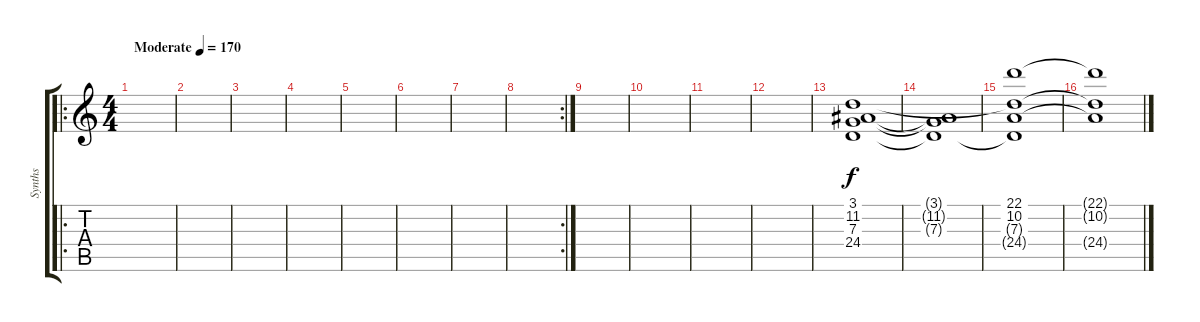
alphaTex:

\track ("Synths" "Synths") {instrument synthstrings1}
\staff {score tabs}
\tuning (E4 B3 G3 D3 A2 E2) {hide}
\ro
\ts (4 4)
\tempo (170 "Moderate")
\clef g2
\ks c
|
|
|
|
|
|
|
\rc 2
|
|
|
|
|
(3.1 11.2 7.3 24.4).1 |
(3.1{t} 11.2{t} 7.3{t}).1 |
(22.1 10.2 7.3{t} 24.4{t}).1 |
(22.1{t} 10.2{t} 24.4{t}).1
